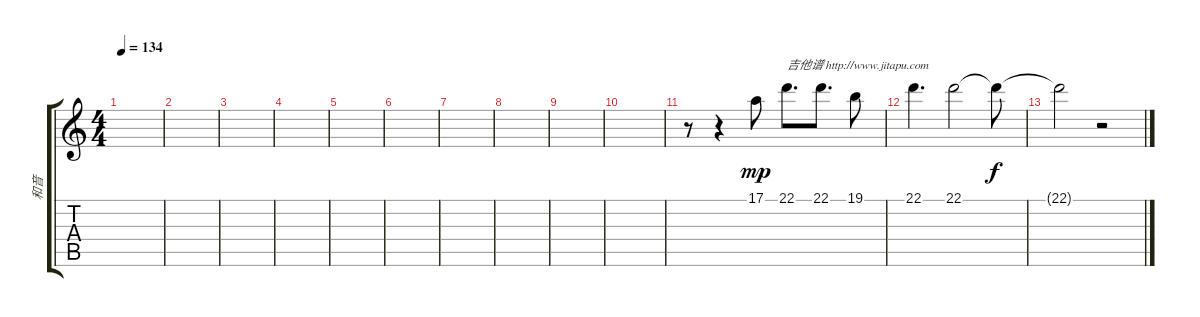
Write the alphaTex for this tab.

\track ("和音" "和音") {instrument voiceoohs}
\staff {score tabs}
\tuning (E4 B3 G3 D3 A2 E2) {hide}
\ts (4 4)
\tempo 134
\clef g2
\ks c
|
|
|
|
|
|
|
|
|
|
r.8 r.4 17.1.8{dy mp} 22.1.8{d txt "吉他谱 http://www.jitapu.com"} 22.1.8{d} 19.1.8 |
22.1.4{d} 22.1.2 22.1{t}.8{dy f} |
22.1{t}.2 r.2
